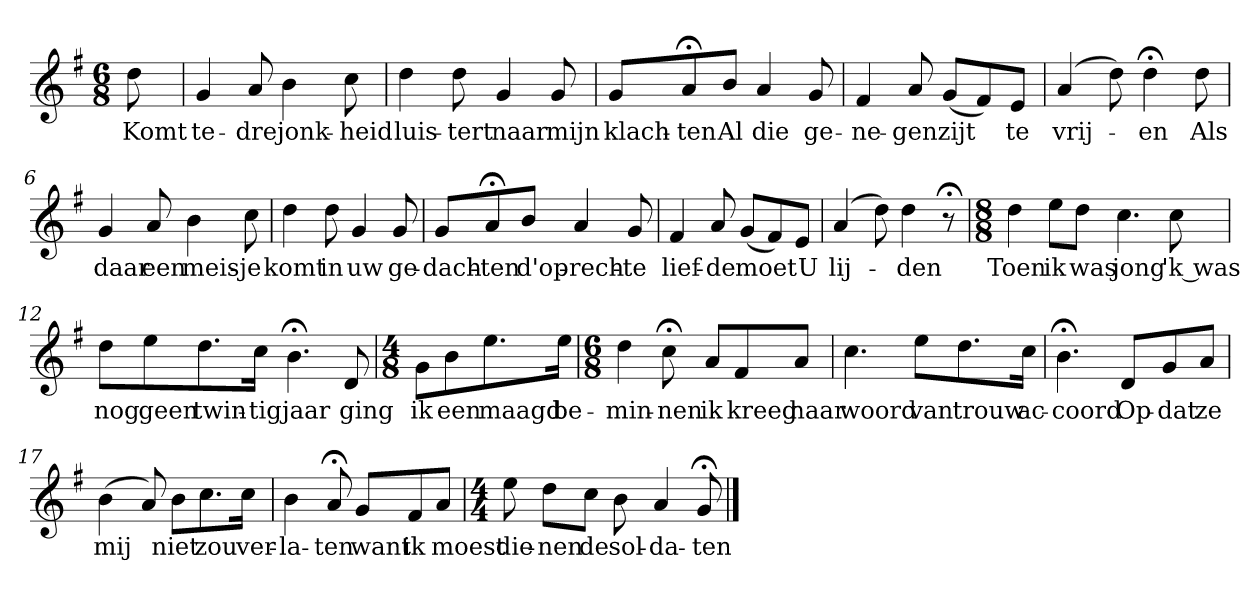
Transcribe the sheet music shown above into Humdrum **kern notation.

**kern	**text
*part1	*part1
*staff1	*staff1
*k[f#]	*
*G:	*
*M6/8	*
*MM120	*
=	=
8dd	Komt
=1	=1
4g	te-
8a	-dre
4b	jonk-
8cc	-heid
=2	=2
4dd	luis-
8dd	-tert
4g	naar
8g	mijn
=3	=3
8gL	klach-
8a;<	-ten
8bJ	Al
4a	die
8g	ge-
=4	=4
4f#	-ne-
8a	-gen
(8gL	zijt
8f#)	.
8eJ	te
=5	=5
(4a	vrij-
8dd)	.
4dd;<	-en
8dd	Als
=6	=6
4g	daar
8a	een
4b	meis-
8cc	-je
=7	=7
4dd	komt
8dd	in
4g	uw
8g	ge-
=8	=8
8gL	-dach-
8a;<	-ten
8bJ	d'op-
4a	-rech-
8g	-te
=9	=9
4f#	lief-
8a	-de
(8gL	moet
8f#)	.
8eJ	U
=10	=10
(4a	lij-
8dd)	.
4dd	-den
8r;<	.
=11	=11
*M8/8	*
4dd	Toen
8eeL	ik
8ddJ	was
4.cc	jong
8cc	'k was
=12	=12
8ddL	nog
8ee	geen
8.dd	twin-
16ccJk	-tig
4.b;<	jaar
8d	ging
=13	=13
*M4/8	*
8g	ik
8b	een
8.ee	maagd
16eeJk	be-
=14	=14
*M6/8	*
4dd	-min-
8cc;<	-nen
8aL	ik
8f#	kreeg
8aJ	haar
=15	=15
4.cc	woord
8eeL	van
8.dd	trouw
16ccJk	ac-
=16	=16
4.b;<	-coord
8dL	Op-
8g	-dat
8aJ	ze
=17	=17
(4b	mij
8a)	.
8bL	niet
8.cc	zou
16ccJk	ver-
=18	=18
4b	-la-
8a;<	-ten
8gL	want
8f#	ik
8aJ	moest
=19	=19
*M4/4	*
8ee	die-
8ddL	-nen
8ccJ	de
8b	sol-
4a	-da-
8g;<	-ten
==	==
*-	*-
